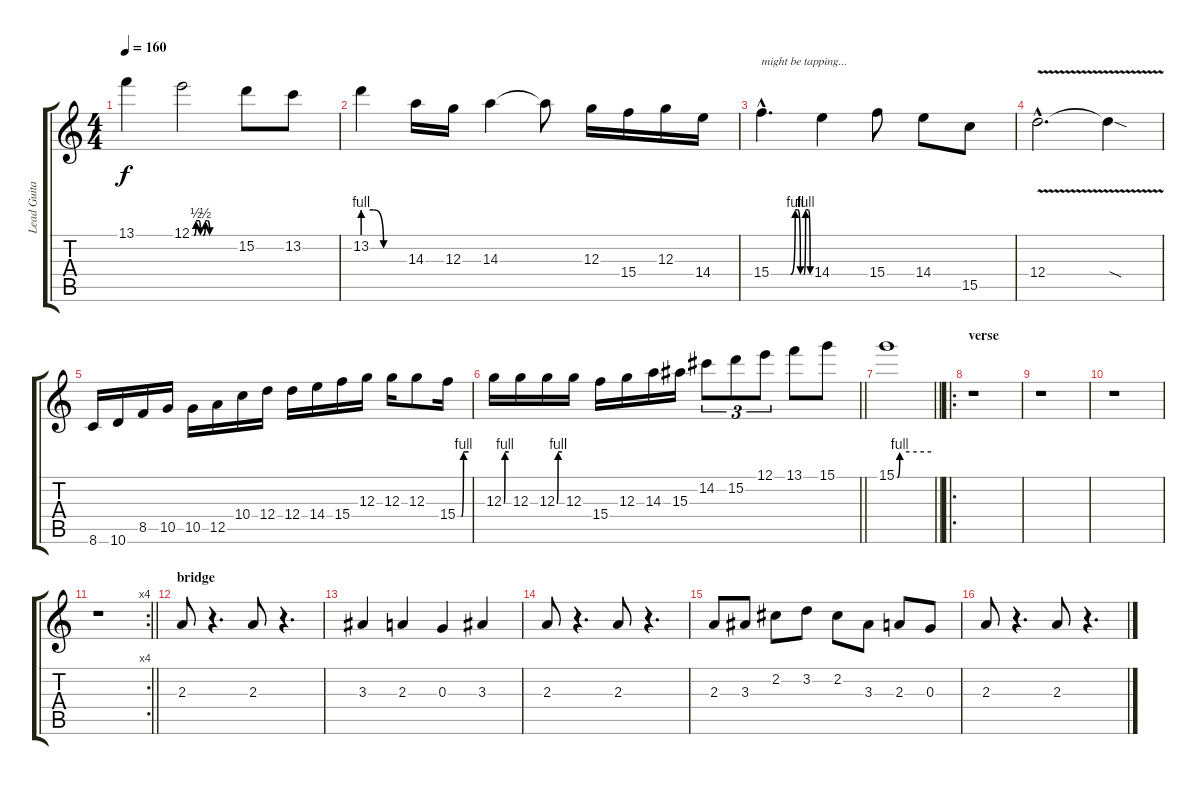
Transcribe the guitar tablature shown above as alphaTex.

\track ("Lead Guitar" "Lead Guita") {instrument distortionguitar}
\staff {score tabs}
\tuning (E4 B3 G3 D3 A2 E2) {hide}
\ts (4 4)
\tempo 160
\clef g2
\ks c
13.1.4{dy f} 12.1{be (custom 0 0 3 0 6 2 10 2 12 0 16 0 19 2 22 2 25 0 60 0)}.2 15.2.8 13.2.8 |
13.2{be (custom 0 4 15 4 30 0 60 0)}.4 14.3.16 12.3.16 14.3.4 14.3{t}.8 12.3.16 15.4.16 12.3.16 14.4.16 |
15.4{be (custom 0 0 30 0 37 4 41 4 45 0 50 0 53 4 57 4 60 0) hac}.4{d txt "might be tapping..."} 14.4.4 15.4.8 14.4.8 15.5.8 |
12.4{v hac}.2{d} 12.4{sod t}.4 |
8.6.16 10.6.16 8.5.16 10.5.16 10.5.16 12.5.16 10.4.16 12.4.16 12.4.16 14.4.16 15.4.16 12.3.16 12.3.16 12.3.8 15.4{be (custom 0 0 22 0 33 4 60 4)}.16 |
\barLineRight lightlight
12.3{be (custom 0 0 7 0 15 4 60 4)}.16 12.3.16 12.3{be (custom 0 0 2 0 15 4 60 4)}.16 12.3.16 15.4.16 12.3.16 14.3.16 15.3.16 14.2.8{tu (3 2)} 15.2.8{tu (3 2)} 12.1.8{tu (3 2)} 13.1.8 15.1.8 |
\barLineRight lightlight
15.1{be (custom 0 0 2 0 6 4 60 4)}.1 |
\ro
\section ("" "verse")
r.1 |
r.1 |
r.1 |
\rc 4
\barLineRight lightlight
r.1 |
\section ("" "bridge")
2.3.8 r.4{d} 2.3.8 r.4{d} |
3.3.4 2.3.4 0.3.4 3.3.4 |
2.3.8 r.4{d} 2.3.8 r.4{d} |
2.3.8 3.3.8 2.2.8 3.2.8 2.2.8 3.3.8 2.3.8 0.3.8 |
2.3.8 r.4{d} 2.3.8 r.4{d}
